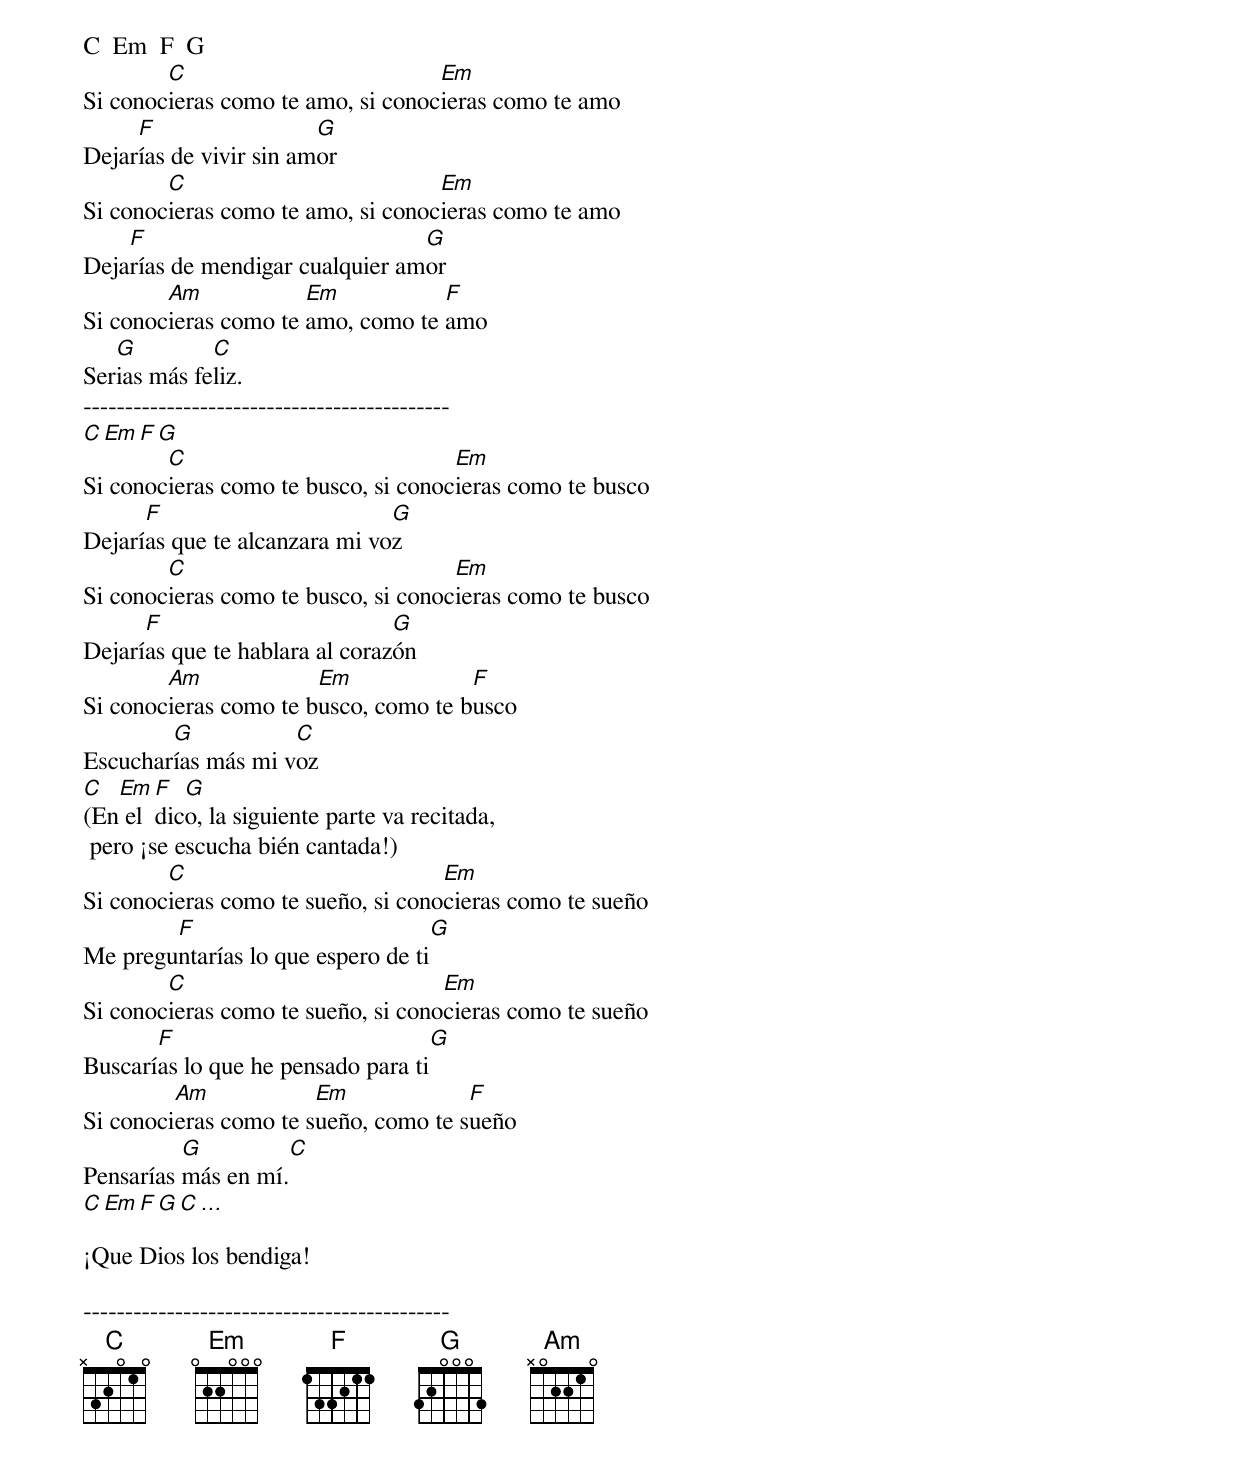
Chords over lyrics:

C  Em  F  G
        C                          Em
Si conocieras como te amo, si conocieras como te amo
     F                  G
Dejarías de vivir sin amor
        C                          Em
Si conocieras como te amo, si conocieras como te amo
    F                            G
Dejarías de mendigar cualquier amor
        Am            Em           F
Si conocieras como te amo, como te amo
   G         C
Serias más feliz.
--------------------------------------------
C  Em  F  G
        C                            Em
Si conocieras como te busco, si conocieras como te busco
      F                        G
Dejarías que te alcanzara mi voz
        C                            Em
Si conocieras como te busco, si conocieras como te busco
      F                         G
Dejarías que te hablara al corazón
        Am             Em             F
Si conocieras como te busco, como te busco
        G           C
Escucharías más mi voz
C  Em  F  G
(En el dico, la siguiente parte va recitada,
 pero ¡se escucha bién cantada!)
        C                           Em
Si conocieras como te sueño, si conocieras como te sueño
        F                          G
Me preguntarías lo que espero de ti
        C                           Em
Si conocieras como te sueño, si conocieras como te sueño
       F                           G
Buscarías lo que he pensado para ti
         Am            Em             F
Si conocieras como te sueño, como te sueño
          G                 C
Pensarías más en mí.
C  Em  F  G  C  …

¡Que Dios los bendiga!

--------------------------------------------
